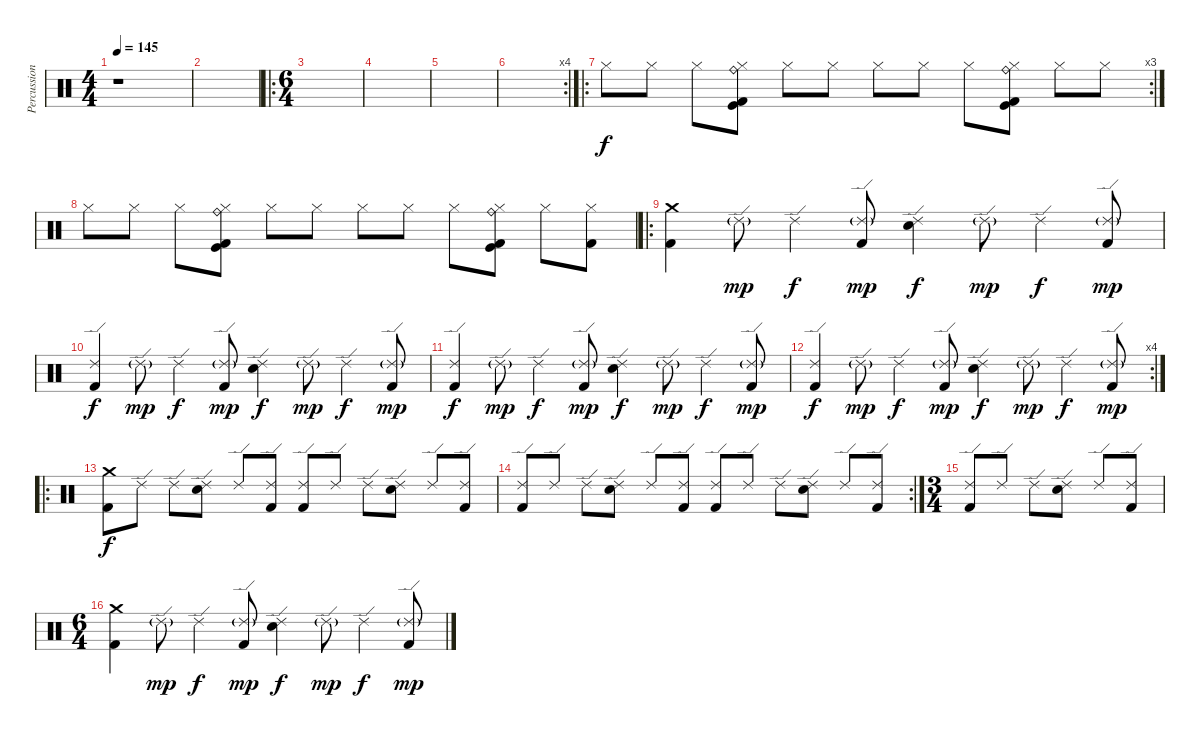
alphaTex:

\track ("Percussion" "Percussion") {instrument percussion}
\staff {score}
\articulation defaults
\ts (4 4)
\tempo 145
\clef neutral
\ks c
r.1{dy f} |
|
\ro
\ts (6 4)
|
|
|
\rc 4
|
\ro
\rc 3 "Hi-Hat (closed)".8 "Hi-Hat (closed)".8 "Hi-Hat (closed)".8
("Hi-Hat (closed)" "Ride (bell)" "Kick (hit) 2" "Kick (hit)").8 "Hi-Hat (closed)".8 "Hi-Hat (closed)".8 "Hi-Hat (closed)".8 "Hi-Hat (closed)".8 "Hi-Hat (closed)".8 ("Hi-Hat (closed)" "Ride (bell)" "Kick (hit) 2" "Kick (hit)").8 "Hi-Hat (closed)".8 "Hi-Hat (closed)".8 |
"Hi-Hat (closed)".8 "Hi-Hat (closed)".8 "Hi-Hat (closed)".8 ("Hi-Hat (closed)" "Ride (bell)" "Kick (hit) 2" "Kick (hit)").8 "Hi-Hat (closed)".8 "Hi-Hat (closed)".8 "Hi-Hat (closed)".8 "Hi-Hat (closed)".8 "Hi-Hat (closed)".8 ("Hi-Hat (closed)" "Ride (bell)" "Kick (hit) 2" "Kick (hit)").8 "Hi-Hat (closed)".8 ("Hi-Hat (closed)" "Kick (hit) 2").8 |
\ro
("Crash medium (hit)" "Kick (hit) 2").4 "Ride (edge) 2"{g}.8{dy mp} "Ride (edge) 2".4{dy f} ("Ride (edge) 2"{g} "Kick (hit) 2").8{dy mp} ("Ride (edge) 2" "Electric Snare (hit)").4{dy f} "Ride (edge) 2"{g}.8{dy mp} "Ride (edge) 2".4{dy f} ("Ride (edge) 2"{g} "Kick (hit) 2").8{dy mp} |
("Ride (edge) 2" "Kick (hit) 2").4{dy f} "Ride (edge) 2"{g}.8{dy mp} "Ride (edge) 2".4{dy f} ("Ride (edge) 2"{g} "Kick (hit) 2").8{dy mp} ("Ride (edge) 2" "Electric Snare (hit)").4{dy f} "Ride (edge) 2"{g}.8{dy mp} "Ride (edge) 2".4{dy f} ("Ride (edge) 2"{g} "Kick (hit) 2").8{dy mp} |
("Ride (edge) 2" "Kick (hit) 2").4{dy f} "Ride (edge) 2"{g}.8{dy mp} "Ride (edge) 2".4{dy f} ("Ride (edge) 2"{g} "Kick (hit) 2").8{dy mp} ("Ride (edge) 2" "Electric Snare (hit)").4{dy f} "Ride (edge) 2"{g}.8{dy mp} "Ride (edge) 2".4{dy f} ("Ride (edge) 2"{g} "Kick (hit) 2").8{dy mp} |
\rc 4
("Ride (edge) 2" "Kick (hit) 2").4{dy f} "Ride (edge) 2"{g}.8{dy mp} "Ride (edge) 2".4{dy f} ("Ride (edge) 2"{g} "Kick (hit) 2").8{dy mp} ("Ride (edge) 2" "Electric Snare (hit)").4{dy f} "Ride (edge) 2"{g}.8{dy mp} "Ride (edge) 2".4{dy f} ("Ride (edge) 2"{g} "Kick (hit) 2").8{dy mp} |
\ro
("Crash medium (hit)" "Kick (hit) 2").8{dy f} "Ride (edge) 2".8 "Ride (edge) 2".8 ("Ride (edge) 2" "Electric Snare (hit)").8 "Ride (edge) 2".8 ("Ride (edge) 2" "Kick (hit) 2").8 ("Ride (edge) 2" "Kick (hit) 2").8 "Ride (edge) 2".8 "Ride (edge) 2".8 ("Ride (edge) 2" "Electric Snare (hit)").8 "Ride (edge) 2".8 ("Ride (edge) 2" "Kick (hit) 2").8 |
\rc 2
("Ride (edge) 2" "Kick (hit) 2").8 "Ride (edge) 2".8 "Ride (edge) 2".8 ("Ride (edge) 2" "Electric Snare (hit)").8 "Ride (edge) 2".8 ("Ride (edge) 2" "Kick (hit) 2").8 ("Ride (edge) 2" "Kick (hit) 2").8 "Ride (edge) 2".8 "Ride (edge) 2".8 ("Ride (edge) 2" "Electric Snare (hit)").8 "Ride (edge) 2".8 ("Ride (edge) 2" "Kick (hit) 2").8 |
\ts (3 4)
("Ride (edge) 2" "Kick (hit) 2").8 "Ride (edge) 2".8 "Ride (edge) 2".8 ("Ride (edge) 2" "Electric Snare (hit)").8 "Ride (edge) 2".8 ("Ride (edge) 2" "Kick (hit) 2").8 |
\ts (6 4)
("Crash medium (hit)" "Kick (hit) 2").4 "Ride (edge) 2"{g}.8{dy mp} "Ride (edge) 2".4{dy f} ("Ride (edge) 2"{g} "Kick (hit) 2").8{dy mp} ("Ride (edge) 2" "Electric Snare (hit)").4{dy f} "Ride (edge) 2"{g}.8{dy mp} "Ride (edge) 2".4{dy f} ("Ride (edge) 2"{g} "Kick (hit) 2").8{dy mp}
